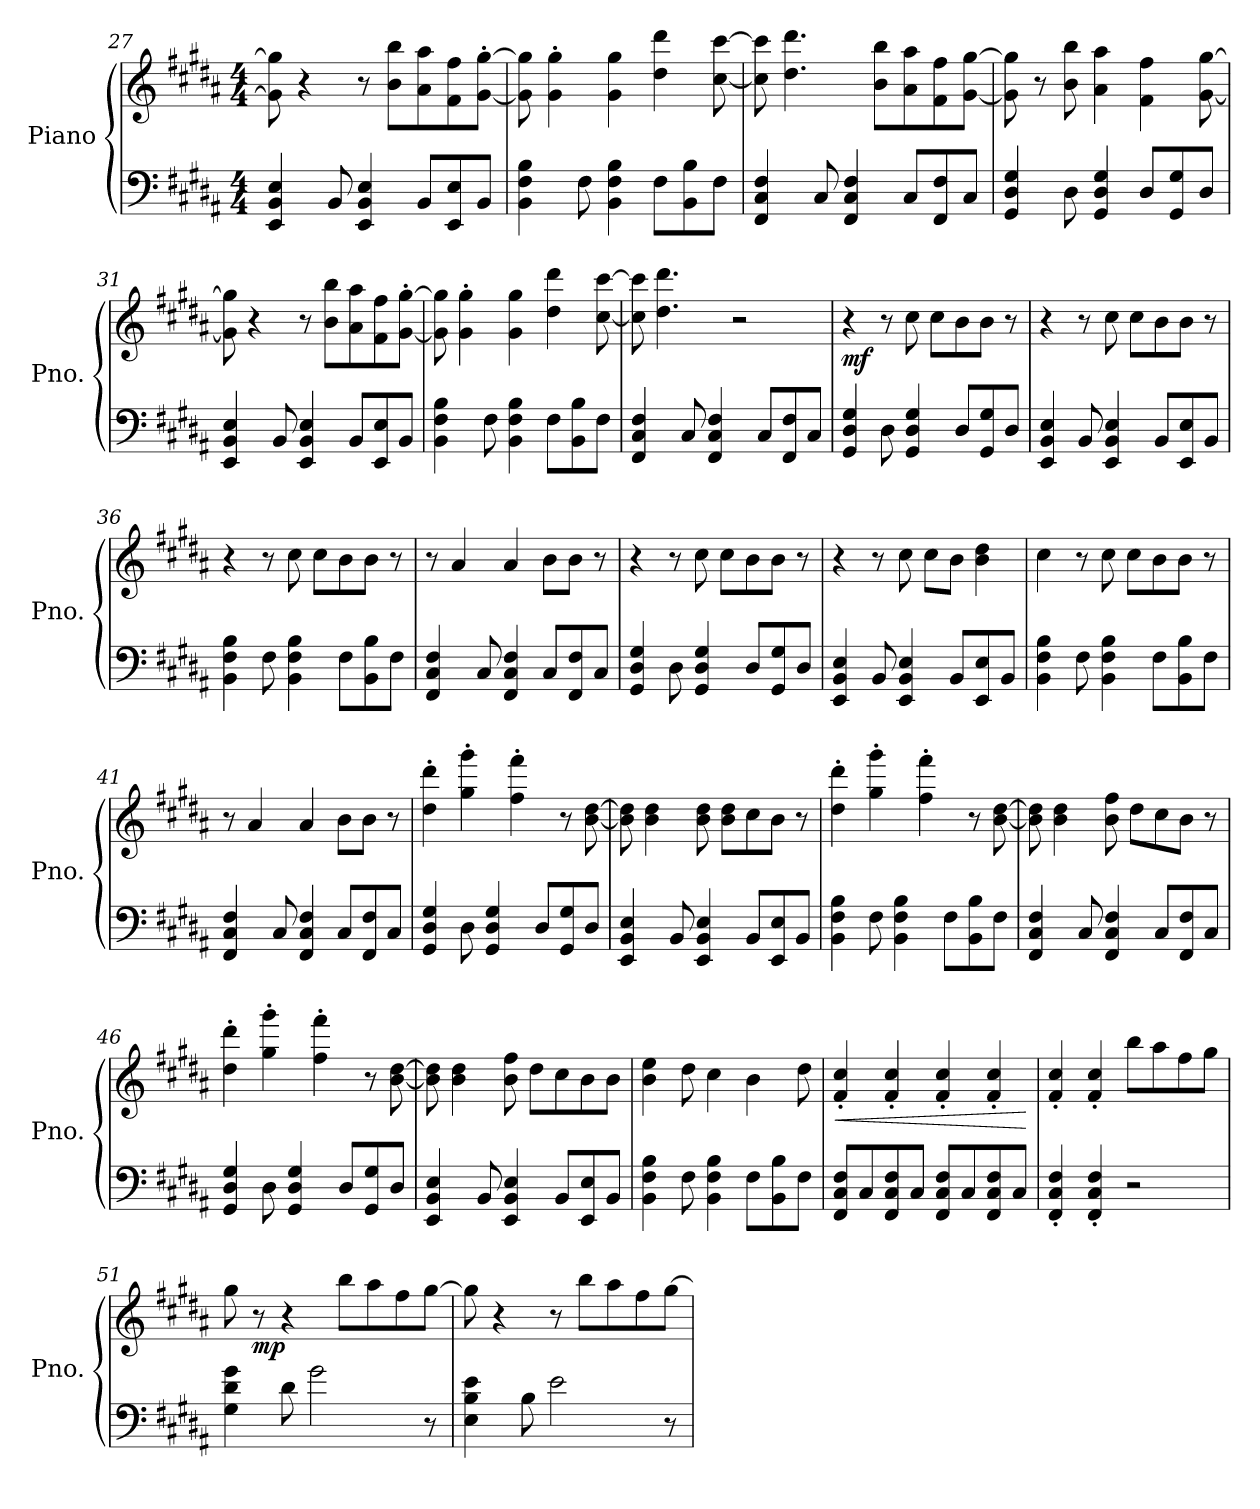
**kern	**kern	**dynam
*part1	*part1	*part1
*staff2	*staff1	*staff1/2
*I"Piano	*	*
*I'Pno.	*	*
*clefF4	*clefG2	*
*k[f#c#g#d#a#]	*k[f#c#g#d#a#]	*
*M4/4	*M4/4	*
=27	=27	=27
4EE/ 4BB/ 4E/	8g#\] 8gg#\]	.
.	4r	.
8BB/	.	.
4EE/ 4BB/ 4E/	8r	.
.	8b\ 8bb\L	.
8BB/L	8a#\ 8aa#\	.
8EE/ 8E/	8f#\ 8ff#\	.
8BB/J	[8g#\' [8gg#\'J	.
!!LO:LB:g=z
=28	=28	=28
4BB\ 4F#\ 4B\	8g#\] 8gg#\]	.
.	4g#\' 4gg#\'	.
8F#\	.	.
4BB\ 4F#\ 4B\	4g#\ 4gg#\	.
8F#\L	4dd#\ 4ddd#\	.
8BB\ 8B\	.	.
8F#\J	[8cc#\ [8ccc#\	.
=29	=29	=29
4FF#/ 4C#/ 4F#/	8cc#\] 8ccc#\]	.
.	4.dd#\ 4.ddd#\	.
8C#/	.	.
4FF#/ 4C#/ 4F#/	.	.
.	8b\ 8bb\L	.
8C#/L	8a#\ 8aa#\	.
8FF#/ 8F#/	8f#\ 8ff#\	.
8C#/J	[8g#\ [8gg#\J	.
=30	=30	=30
4GG#/ 4D#/ 4G#/	8g#\] 8gg#\]	.
.	8r	.
8D#\	8b\ 8bb\	.
4GG#/ 4D#/ 4G#/	4a#\ 4aa#\	.
8D#/L	4f#\ 4ff#\	.
8GG#/ 8G#/	.	.
8D#/J	[8g#\ [8gg#\	.
=31	=31	=31
4EE/ 4BB/ 4E/	8g#\] 8gg#\]	.
.	4r	.
8BB/	.	.
4EE/ 4BB/ 4E/	8r	.
.	8b\ 8bb\L	.
8BB/L	8a#\ 8aa#\	.
8EE/ 8E/	8f#\ 8ff#\	.
8BB/J	[8g#\' [8gg#\'J	.
!!LO:LB:g=z
=32	=32	=32
4BB\ 4F#\ 4B\	8g#\] 8gg#\]	.
.	4g#\' 4gg#\'	.
8F#\	.	.
4BB\ 4F#\ 4B\	4g#\ 4gg#\	.
8F#\L	4dd#\ 4ddd#\	.
8BB\ 8B\	.	.
8F#\J	[8cc#\ [8ccc#\	.
=33	=33	=33
4FF#/ 4C#/ 4F#/	8cc#\] 8ccc#\]	.
.	4.dd#\ 4.ddd#\	.
8C#/	.	.
4FF#/ 4C#/ 4F#/	.	.
.	2r	.
8C#/L	.	.
8FF#/ 8F#/	.	.
8C#/J	.	.
=34	=34	=34
!	!	!LO:DY:b
4GG#/ 4D#/ 4G#/	4r	mf
8D#\	8r	.
4GG#/ 4D#/ 4G#/	8cc#\	.
.	8cc#\L	.
8D#/L	8b\	.
8GG#/ 8G#/	8b\J	.
8D#/J	8r	.
=35	=35	=35
4EE/ 4BB/ 4E/	4r	.
8BB/	8r	.
4EE/ 4BB/ 4E/	8cc#\	.
.	8cc#\L	.
8BB/L	8b\	.
8EE/ 8E/	8b\J	.
8BB/J	8r	.
!!LO:LB:g=z
=36	=36	=36
4BB\ 4F#\ 4B\	4r	.
8F#\	8r	.
4BB\ 4F#\ 4B\	8cc#\	.
.	8cc#\L	.
8F#\L	8b\	.
8BB\ 8B\	8b\J	.
8F#\J	8r	.
=37	=37	=37
4FF#/ 4C#/ 4F#/	8r	.
.	4a#/	.
8C#/	.	.
4FF#/ 4C#/ 4F#/	4a#/	.
8C#/L	8b\L	.
8FF#/ 8F#/	8b\J	.
8C#/J	8r	.
=38	=38	=38
4GG#/ 4D#/ 4G#/	4r	.
8D#\	8r	.
4GG#/ 4D#/ 4G#/	8cc#\	.
.	8cc#\L	.
8D#/L	8b\	.
8GG#/ 8G#/	8b\J	.
8D#/J	8r	.
=39	=39	=39
4EE/ 4BB/ 4E/	4r	.
8BB/	8r	.
4EE/ 4BB/ 4E/	8cc#\	.
.	8cc#\L	.
8BB/L	8b\J	.
8EE/ 8E/	4b\ 4dd#\	.
8BB/J	.	.
!!LO:LB:g=z
=40	=40	=40
4BB\ 4F#\ 4B\	4cc#\	.
8F#\	8r	.
4BB\ 4F#\ 4B\	8cc#\	.
.	8cc#\L	.
8F#\L	8b\	.
8BB\ 8B\	8b\J	.
8F#\J	8r	.
=41	=41	=41
4FF#/ 4C#/ 4F#/	8r	.
.	4a#/	.
8C#/	.	.
4FF#/ 4C#/ 4F#/	4a#/	.
8C#/L	8b\L	.
8FF#/ 8F#/	8b\J	.
8C#/J	8r	.
=42	=42	=42
4GG#/ 4D#/ 4G#/	4dd#\' 4ddd#\'	.
8D#\	4gg#\' 4ggg#\'	.
4GG#/ 4D#/ 4G#/	.	.
.	4ff#\' 4fff#\'	.
8D#/L	.	.
8GG#/ 8G#/	8r	.
8D#/J	[8b\ [8dd#\	.
=43	=43	=43
4EE/ 4BB/ 4E/	8b\] 8dd#\]	.
.	4b\ 4dd#\	.
8BB/	.	.
4EE/ 4BB/ 4E/	8b\ 8dd#\	.
.	8b\ 8dd#\L	.
8BB/L	8cc#\	.
8EE/ 8E/	8b\J	.
8BB/J	8r	.
=44	=44	=44
4BB\ 4F#\ 4B\	4dd#\' 4ddd#\'	.
8F#\	4gg#\' 4ggg#\'	.
4BB\ 4F#\ 4B\	.	.
.	4ff#\' 4fff#\'	.
8F#\L	.	.
8BB\ 8B\	8r	.
8F#\J	[8b\ [8dd#\	.
!!LO:PB:g=z
=45	=45	=45
4FF#/ 4C#/ 4F#/	8b\] 8dd#\]	.
.	4b\ 4dd#\	.
8C#/	.	.
4FF#/ 4C#/ 4F#/	8b\ 8ff#\	.
.	8dd#\L	.
8C#/L	8cc#\	.
8FF#/ 8F#/	8b\J	.
8C#/J	8r	.
=46	=46	=46
4GG#/ 4D#/ 4G#/	4dd#\' 4ddd#\'	.
8D#\	4gg#\' 4ggg#\'	.
4GG#/ 4D#/ 4G#/	.	.
.	4ff#\' 4fff#\'	.
8D#/L	.	.
8GG#/ 8G#/	8r	.
8D#/J	[8b\ [8dd#\	.
=47	=47	=47
4EE/ 4BB/ 4E/	8b\] 8dd#\]	.
.	4b\ 4dd#\	.
8BB/	.	.
4EE/ 4BB/ 4E/	8b\ 8ff#\	.
.	8dd#\L	.
8BB/L	8cc#\	.
8EE/ 8E/	8b\	.
8BB/J	8b\J	.
=48	=48	=48
4BB\ 4F#\ 4B\	4b\ 4ee\	.
8F#\	8dd#\	.
4BB\ 4F#\ 4B\	4cc#\	.
8F#\L	4b\	.
8BB\ 8B\	.	.
8F#\J	8dd#\	.
!!LO:LB:g=z
=49	=49	=49
!	!	!LO:HP:b
8FF#/ 8C#/ 8F#/L	4f#/' 4cc#/'	<
8C#/	.	.
8FF#/ 8C#/ 8F#/	4f#/' 4cc#/'	.
8C#/J	.	.
8FF#/ 8C#/ 8F#/L	4f#/' 4cc#/'	.
8C#/	.	.
8FF#/ 8C#/ 8F#/	4f#/' 4cc#/'	.
8C#/J	.	.
.	.	[
=50	=50	=50
4FF#/' 4C#/' 4F#/'	4f#/' 4cc#/'	.
4FF#/' 4C#/' 4F#/'	4f#/' 4cc#/'	.
2r	8bb\L	.
.	8aa#\	.
.	8ff#\	.
.	8gg#\J	.
=51	=51	=51
4G#\ 4d#\ 4g#\	8gg#\	.
!	!	!LO:DY:b
.	8r	mp
8d#\	4r	.
2g#\	.	.
.	8bb\L	.
.	8aa#\	.
.	8ff#\	.
8r	[8gg#\J	.
=52	=52	=52
4E\ 4B\ 4e\	8gg#\]	.
.	4r	.
8B\	.	.
2e\	8r	.
.	8bb\L	.
.	8aa#\	.
.	8ff#\	.
8r	[8gg#\J	.
=	=	=
*-	*-	*-
